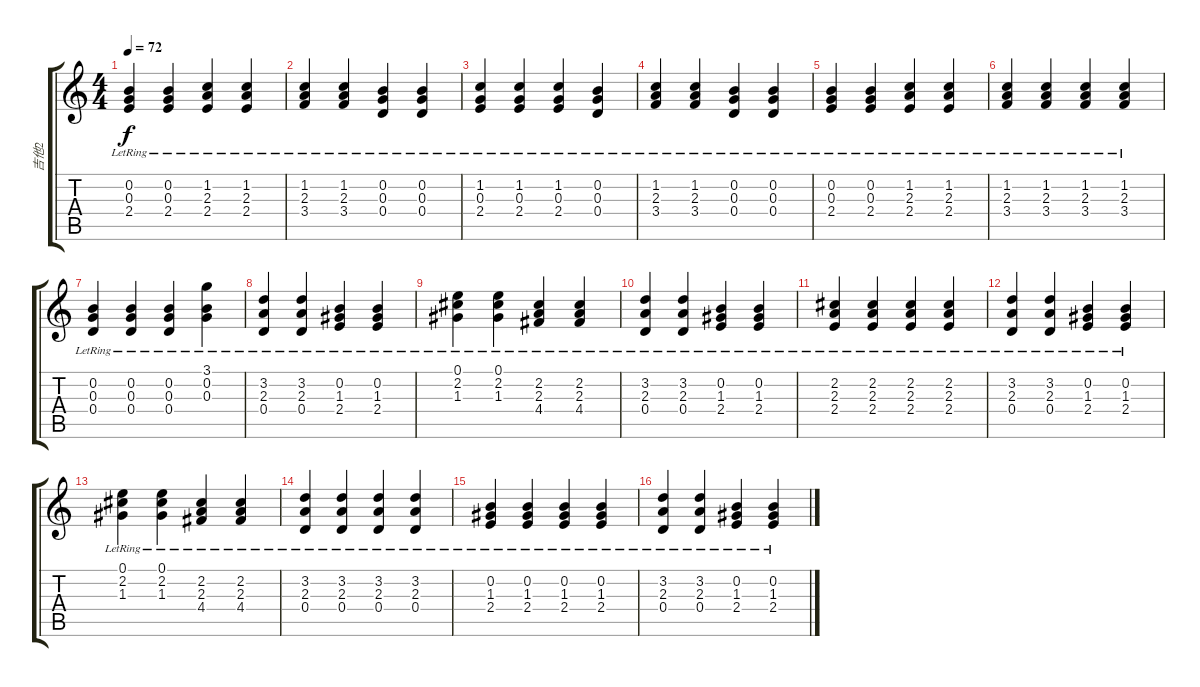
\track ("吉他2" "吉他2") {instrument acousticguitarsteel}
\staff {score tabs}
\tuning (E4 B3 G3 D3 A2 E2) {hide}
\ts (4 4)
\tempo 72
\clef g2
\ks c
(0.2{lr} 0.3{lr} 2.4{lr}).4{dy f} (0.2{lr} 0.3{lr} 2.4{lr}).4 (1.2{lr} 2.3{lr} 2.4{lr}).4 (1.2{lr} 2.3{lr} 2.4{lr}).4 |
(1.2{lr} 2.3{lr} 3.4{lr}).4 (1.2{lr} 2.3{lr} 3.4{lr}).4 (0.2{lr} 0.3{lr} 0.4{lr}).4 (0.2{lr} 0.3{lr} 0.4{lr}).4 |
(1.2{lr} 0.3{lr} 2.4{lr}).4 (1.2{lr} 0.3{lr} 2.4{lr}).4 (1.2{lr} 0.3{lr} 2.4{lr}).4 (0.2{lr} 0.3{lr} 0.4{lr}).4 |
(1.2{lr} 2.3{lr} 3.4{lr}).4 (1.2{lr} 2.3{lr} 3.4{lr}).4 (0.2{lr} 0.3{lr} 0.4{lr}).4 (0.2{lr} 0.3{lr} 0.4{lr}).4 |
(0.2{lr} 0.3{lr} 2.4{lr}).4 (0.2{lr} 0.3{lr} 2.4{lr}).4 (1.2{lr} 2.3{lr} 2.4{lr}).4 (1.2{lr} 2.3{lr} 2.4{lr}).4 |
(1.2{lr} 2.3{lr} 3.4{lr}).4 (1.2{lr} 2.3{lr} 3.4{lr}).4 (1.2{lr} 2.3{lr} 3.4{lr}).4 (1.2{lr} 2.3{lr} 3.4{lr}).4 |
(0.2{lr} 0.3{lr} 0.4{lr}).4 (0.2{lr} 0.3{lr} 0.4{lr}).4 (0.2{lr} 0.3{lr} 0.4{lr}).4 (3.1{lr} 0.2{lr} 0.3{lr}).4 |
(3.2{lr} 2.3{lr} 0.4{lr}).4 (3.2{lr} 2.3{lr} 0.4{lr}).4 (0.2{lr} 1.3{lr} 2.4{lr}).4 (0.2{lr} 1.3{lr} 2.4{lr}).4 |
(0.1{lr} 2.2{lr} 1.3{lr}).4 (0.1{lr} 2.2{lr} 1.3{lr}).4 (2.2{lr} 2.3{lr} 4.4{lr}).4 (2.2{lr} 2.3{lr} 4.4{lr}).4 |
(3.2{lr} 2.3{lr} 0.4{lr}).4 (3.2{lr} 2.3{lr} 0.4{lr}).4 (0.2{lr} 1.3{lr} 2.4{lr}).4 (0.2{lr} 1.3{lr} 2.4{lr}).4 |
(2.2{lr} 2.3{lr} 2.4{lr}).4 (2.2{lr} 2.3{lr} 2.4{lr}).4 (2.2{lr} 2.3{lr} 2.4{lr}).4 (2.2{lr} 2.3{lr} 2.4{lr}).4 |
(3.2{lr} 2.3{lr} 0.4{lr}).4 (3.2{lr} 2.3{lr} 0.4{lr}).4 (0.2{lr} 1.3{lr} 2.4{lr}).4 (0.2{lr} 1.3{lr} 2.4{lr}).4 |
(0.1{lr} 2.2{lr} 1.3{lr}).4 (0.1{lr} 2.2{lr} 1.3{lr}).4 (2.2{lr} 2.3{lr} 4.4{lr}).4 (2.2{lr} 2.3{lr} 4.4{lr}).4 |
(3.2{lr} 2.3{lr} 0.4{lr}).4 (3.2{lr} 2.3{lr} 0.4{lr}).4 (3.2{lr} 2.3{lr} 0.4{lr}).4 (3.2{lr} 2.3{lr} 0.4{lr}).4 |
(0.2{lr} 1.3{lr} 2.4{lr}).4 (0.2{lr} 1.3{lr} 2.4{lr}).4 (0.2{lr} 1.3{lr} 2.4{lr}).4 (0.2{lr} 1.3{lr} 2.4{lr}).4 |
(3.2{lr} 2.3{lr} 0.4{lr}).4 (3.2{lr} 2.3{lr} 0.4{lr}).4 (0.2{lr} 1.3{lr} 2.4{lr}).4 (0.2{lr} 1.3{lr} 2.4{lr}).4
